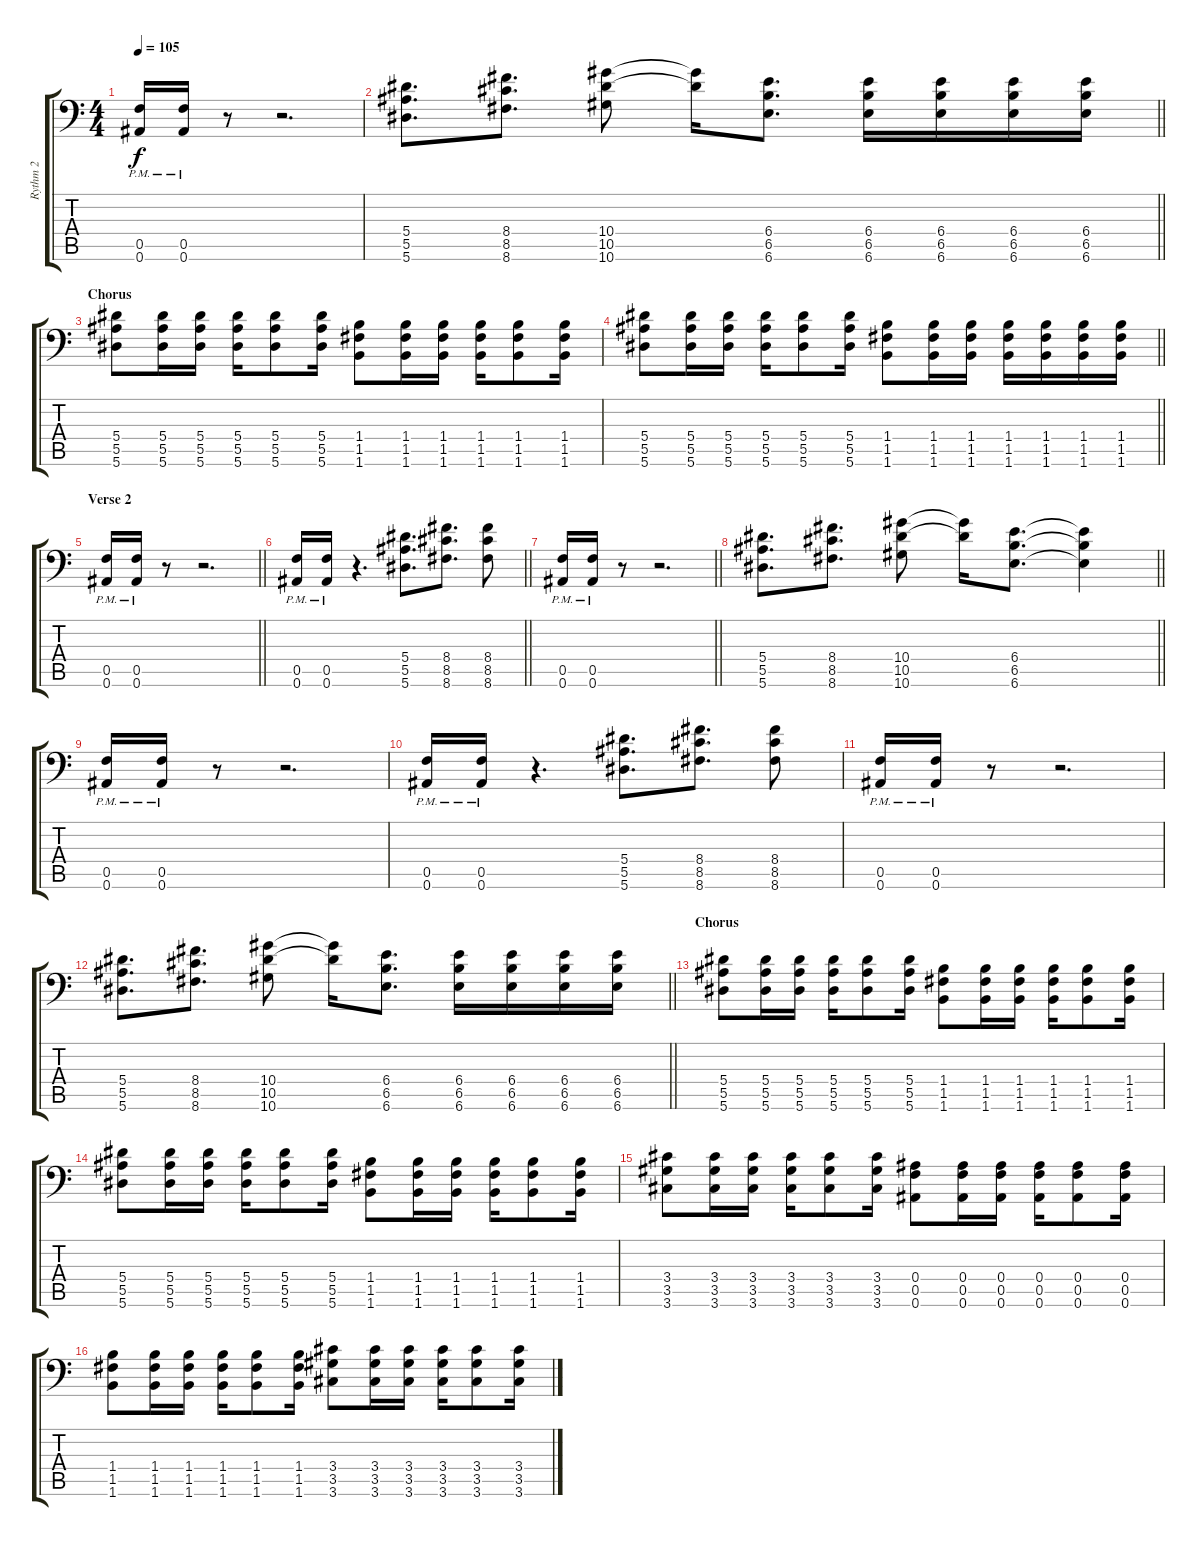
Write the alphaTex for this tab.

\track ("Rythm 2" "Rythm 2") {instrument overdrivenguitar}
\staff {score tabs}
\tuning (C4 G3 Eb3 Bb2 F2 Bb1) {hide}
\ts (4 4)
\tempo 105
\clef f4
\ks c
(0.5{pm} 0.6{pm}).16{dy f} (0.5{pm} 0.6{pm}).16 r.8 r.2{d} |
\barLineRight lightlight
(5.4 5.5 5.6).8{d} (8.4 8.5 8.6).8{d} (10.4 10.5 10.6).8 (10.4{t} 10.5{t}).16 (6.4 6.5 6.6).8{d} (6.4 6.5 6.6).16 (6.4 6.5 6.6).16 (6.4 6.5 6.6).16 (6.4 6.5 6.6).16 |
\section ("" "Chorus")
(5.4 5.5 5.6).8 (5.4 5.5 5.6).16 (5.4 5.5 5.6).16 (5.4 5.5 5.6).16 (5.4 5.5 5.6).8 (5.4 5.5 5.6).16 (1.4 1.5 1.6).8 (1.4 1.5 1.6).16 (1.4 1.5 1.6).16 (1.4 1.5 1.6).16 (1.4 1.5 1.6).8 (1.4 1.5 1.6).16 |
\barLineRight lightlight
(5.4 5.5 5.6).8 (5.4 5.5 5.6).16 (5.4 5.5 5.6).16 (5.4 5.5 5.6).16 (5.4 5.5 5.6).8 (5.4 5.5 5.6).16 (1.4 1.5 1.6).8 (1.4 1.5 1.6).16 (1.4 1.5 1.6).16 (1.4 1.5 1.6).16 (1.4 1.5 1.6).16 (1.4 1.5 1.6).16 (1.4 1.5 1.6).16 |
\section ("" "Verse 2")
\barLineRight lightlight
(0.5{pm} 0.6{pm}).16 (0.5{pm} 0.6{pm}).16 r.8 r.2{d} |
\barLineRight lightlight
(0.5{pm} 0.6{pm}).16 (0.5{pm} 0.6{pm}).16 r.4{d} (5.4 5.5 5.6).8{d} (8.4 8.5 8.6).8{d} (8.4 8.5 8.6).8 |
\barLineRight lightlight
(0.5{pm} 0.6{pm}).16 (0.5{pm} 0.6{pm}).16 r.8 r.2{d} |
\barLineRight lightlight
(5.4 5.5 5.6).8{d} (8.4 8.5 8.6).8{d} (10.4 10.5 10.6).8 (10.4{t} 10.5{t}).16 (6.4 6.5 6.6).8{d} (6.4{t} 6.5{t} 6.6{t}).4 |
(0.5{pm} 0.6{pm}).16 (0.5{pm} 0.6{pm}).16 r.8 r.2{d} |
(0.5{pm} 0.6{pm}).16 (0.5{pm} 0.6{pm}).16 r.4{d} (5.4 5.5 5.6).8{d} (8.4 8.5 8.6).8{d} (8.4 8.5 8.6).8 |
(0.5{pm} 0.6{pm}).16 (0.5{pm} 0.6{pm}).16 r.8 r.2{d} |
\barLineRight lightlight
(5.4 5.5 5.6).8{d} (8.4 8.5 8.6).8{d} (10.4 10.5 10.6).8 (10.4{t} 10.5{t}).16 (6.4 6.5 6.6).8{d} (6.4 6.5 6.6).16 (6.4 6.5 6.6).16 (6.4 6.5 6.6).16 (6.4 6.5 6.6).16 |
\section ("" "Chorus")
(5.4 5.5 5.6).8 (5.4 5.5 5.6).16 (5.4 5.5 5.6).16 (5.4 5.5 5.6).16 (5.4 5.5 5.6).8 (5.4 5.5 5.6).16 (1.4 1.5 1.6).8 (1.4 1.5 1.6).16 (1.4 1.5 1.6).16 (1.4 1.5 1.6).16 (1.4 1.5 1.6).8 (1.4 1.5 1.6).16 |
(5.4 5.5 5.6).8 (5.4 5.5 5.6).16 (5.4 5.5 5.6).16 (5.4 5.5 5.6).16 (5.4 5.5 5.6).8 (5.4 5.5 5.6).16 (1.4 1.5 1.6).8 (1.4 1.5 1.6).16 (1.4 1.5 1.6).16 (1.4 1.5 1.6).16 (1.4 1.5 1.6).8 (1.4 1.5 1.6).16 |
(3.4 3.5 3.6).8 (3.4 3.5 3.6).16 (3.4 3.5 3.6).16 (3.4 3.5 3.6).16 (3.4 3.5 3.6).8 (3.4 3.5 3.6).16 (0.4 0.5 0.6).8 (0.4 0.5 0.6).16 (0.4 0.5 0.6).16 (0.4 0.5 0.6).16 (0.4 0.5 0.6).8 (0.4 0.5 0.6).16 |
(1.4 1.5 1.6).8 (1.4 1.5 1.6).16 (1.4 1.5 1.6).16 (1.4 1.5 1.6).16 (1.4 1.5 1.6).8 (1.4 1.5 1.6).16 (3.4 3.5 3.6).8 (3.4 3.5 3.6).16 (3.4 3.5 3.6).16 (3.4 3.5 3.6).16 (3.4 3.5 3.6).8 (3.4 3.5 3.6).16
